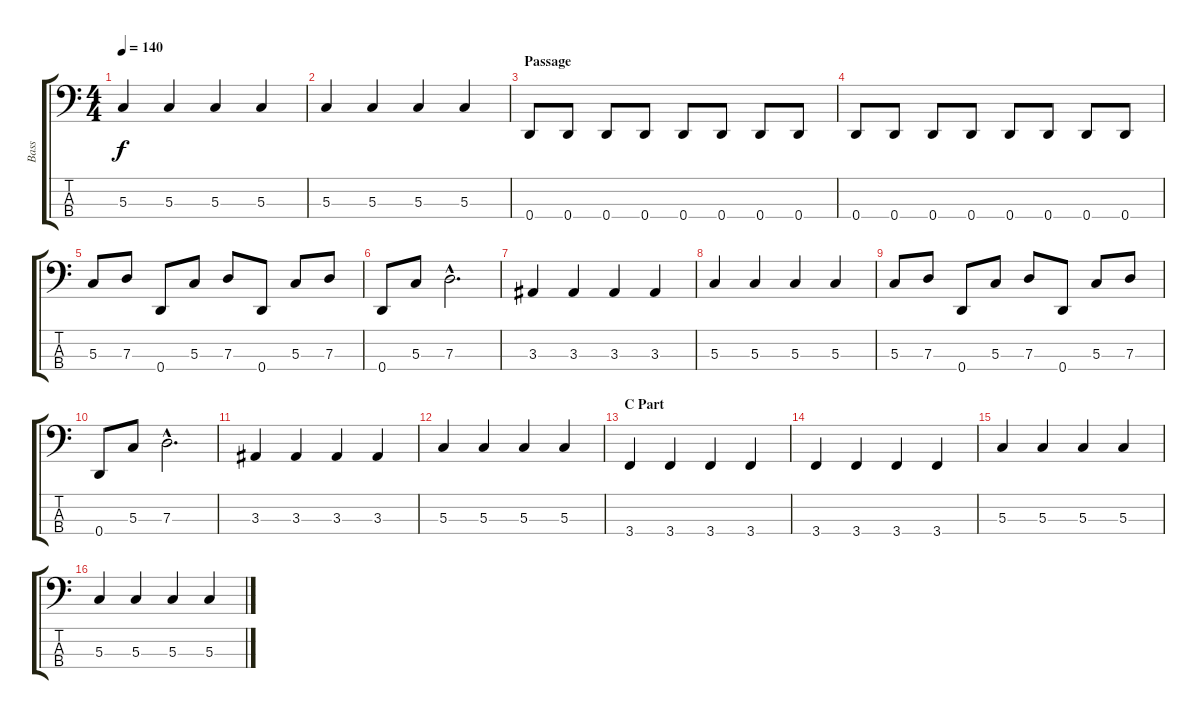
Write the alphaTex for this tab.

\track ("Bass" "Bass") {instrument electricbassfinger}
\staff {score tabs}
\tuning (F2 C2 G1 D1) {hide}
\ts (4 4)
\tempo 140
\clef f4
\ks c
5.3.4{dy f} 5.3.4 5.3.4 5.3.4 |
5.3.4 5.3.4 5.3.4 5.3.4 |
\section ("" "Passage")
0.4.8 0.4.8 0.4.8 0.4.8 0.4.8 0.4.8 0.4.8 0.4.8 |
0.4.8 0.4.8 0.4.8 0.4.8 0.4.8 0.4.8 0.4.8 0.4.8 |
5.3.8 7.3.8 0.4.8 5.3.8 7.3.8 0.4.8 5.3.8 7.3.8 |
0.4.8 5.3.8 7.3{hac}.2{d} |
3.3.4 3.3.4 3.3.4 3.3.4 |
5.3.4 5.3.4 5.3.4 5.3.4 |
5.3.8 7.3.8 0.4.8 5.3.8 7.3.8 0.4.8 5.3.8 7.3.8 |
0.4.8 5.3.8 7.3{hac}.2{d} |
3.3.4 3.3.4 3.3.4 3.3.4 |
5.3.4 5.3.4 5.3.4 5.3.4 |
\section ("" "C Part")
3.4.4 3.4.4 3.4.4 3.4.4 |
3.4.4 3.4.4 3.4.4 3.4.4 |
5.3.4 5.3.4 5.3.4 5.3.4 |
5.3.4 5.3.4 5.3.4 5.3.4
